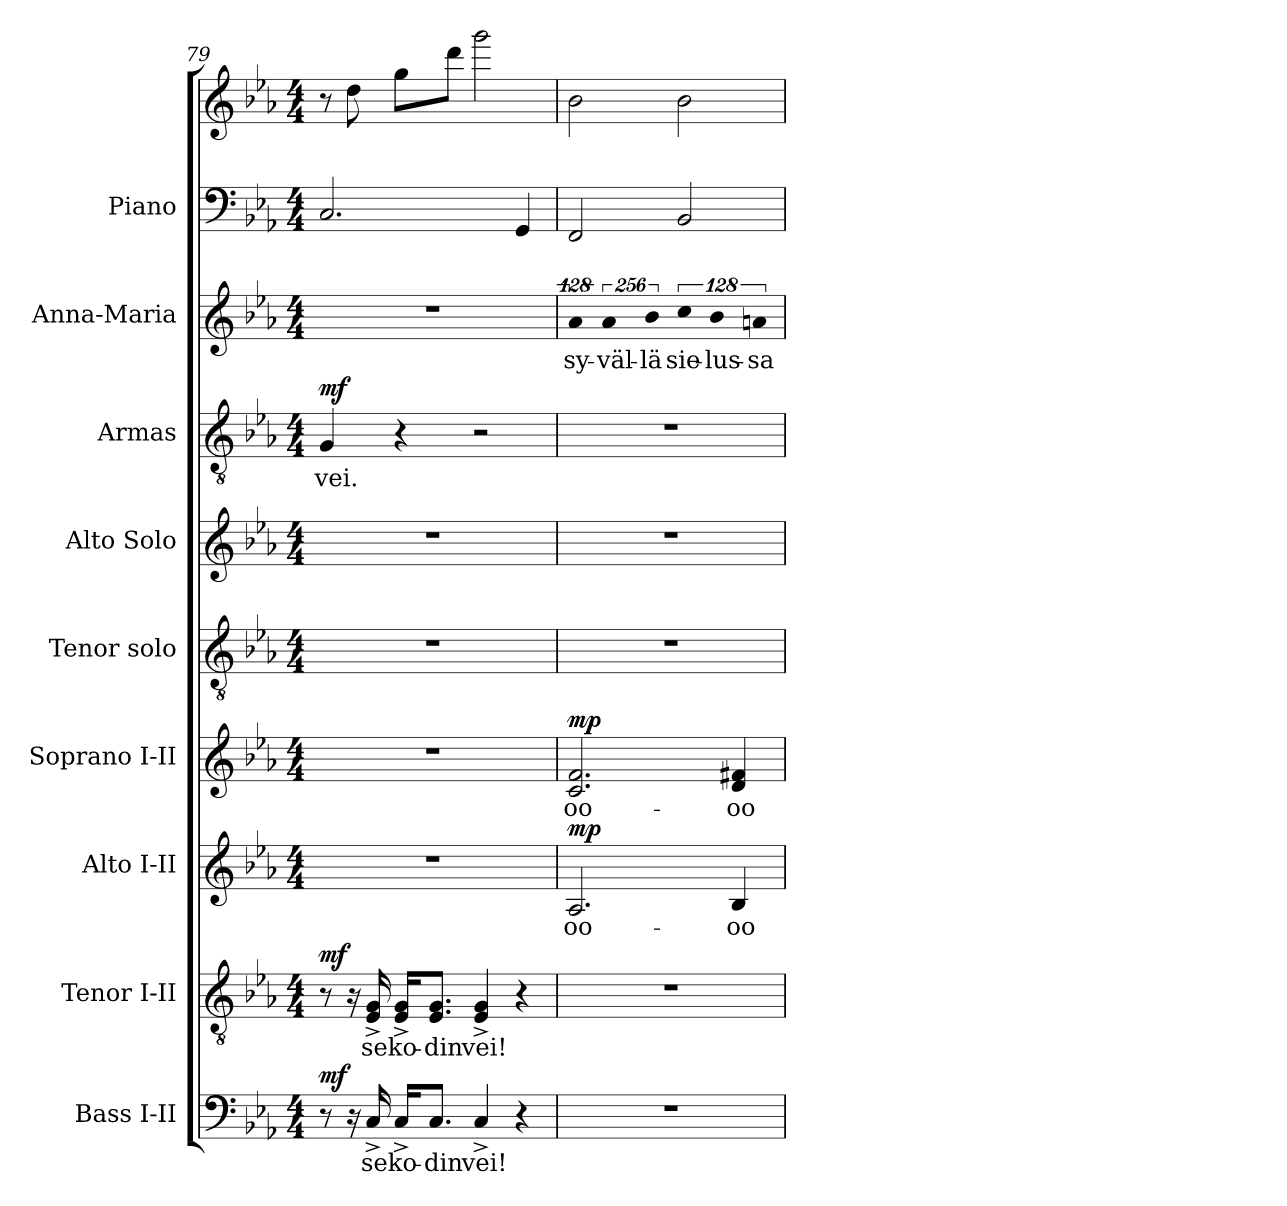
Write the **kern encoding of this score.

**kern	**text	**dynam	**kern	**text	**dynam	**kern	**text	**dynam	**kern	**text	**dynam	**kern	**kern	**kern	**text	**dynam	**kern	**text	**kern	**kern
*part9	*part9	*part9	*part8	*part8	*part8	*part7	*part7	*part7	*part6	*part6	*part6	*part5	*part4	*part3	*part3	*part3	*part2	*part2	*part1	*part1
*staff10	*staff10	*staff10	*staff9	*staff9	*staff9	*staff8	*staff8	*staff8	*staff7	*staff7	*staff7	*staff6	*staff5	*staff4	*staff4	*staff4	*staff3	*staff3	*staff2	*staff1
*I"Bass I-II	*	*	*I"Tenor I-II	*	*	*I"Alto I-II	*	*	*I"Soprano I-II	*	*	*I"Tenor solo	*I"Alto Solo	*I"Armas	*	*	*I"Anna-Maria	*	*I"Piano	*
*I'B.	*	*	*I'T.	*	*	*I'A.	*	*	*I'S.	*	*	*I'T. Solo	*I'A. Solo	*I'Armas	*	*	*I'A-M	*	*I'Pno.	*
*clefF4	*	*	*clefGv2	*	*	*clefG2	*	*	*clefG2	*	*	*clefGv2	*clefG2	*clefGv2	*	*	*clefG2	*	*clefF4	*clefG2
*	*	*	*ITrd7c12	*	*	*	*	*	*	*	*	*ITrd7c12	*	*ITrd7c12	*	*	*	*	*	*
*k[b-e-a-]	*	*	*k[b-e-a-]	*	*	*k[b-e-a-]	*	*	*k[b-e-a-]	*	*	*k[b-e-a-]	*k[b-e-a-]	*k[b-e-a-]	*	*	*k[b-e-a-]	*	*k[b-e-a-]	*k[b-e-a-]
*E-:	*	*	*E-:	*	*	*E-:	*	*	*E-:	*	*	*E-:	*E-:	*E-:	*	*	*E-:	*	*E-:	*E-:
*M4/4	*	*	*M4/4	*	*	*M4/4	*	*	*M4/4	*	*	*M4/4	*M4/4	*M4/4	*	*	*M4/4	*	*M4/4	*M4/4
=79	=79	=79	=79	=79	=79	=79	=79	=79	=79	=79	=79	=79	=79	=79	=79	=79	=79	=79	=79	=79
!	!	!	!	!	!	!	!	!	!	!	!	!	!	!	!LO:LY:b:color=#000000	!	!	!	!	!
8r	.	mf	8r	.	mf	1r	.	.	1r	.	.	1r	1r	4GGi/	vei.	mf	1r	.	2.Ci/	8r
16r	.	.	16r	.	.	.	.	.	.	.	.	.	.	.	.	.	.	.	.	8ddi\
!	!LO:LY:b:color=#000000	!	!	!	!	!	!	!	!	!	!	!	!	!	!	!	!	!	!	!
!	!	!	!	!LO:LY:b:color=#000000	!	!	!	!	!	!	!	!	!	!	!	!	!	!	!	!
16C^i/	se	.	16EE-i/^ 16GGi^	se	.	.	.	.	.	.	.	.	.	.	.	.	.	.	.	.
!	!LO:LY:b:color=#000000	!	!	!	!	!	!	!	!	!	!	!	!	!	!	!	!	!	!	!
!	!	!	!	!LO:LY:b:color=#000000	!	!	!	!	!	!	!	!	!	!	!	!	!	!	!	!
16C^i/KL	ko-	.	16EE-i/^ 16GGi^KL	ko-	.	.	.	.	.	.	.	.	.	4r	.	.	.	.	.	8ggi\L
!	!LO:LY:b:color=#000000	!	!	!	!	!	!	!	!	!	!	!	!	!	!	!	!	!	!	!
!	!	!	!	!LO:LY:b:color=#000000	!	!	!	!	!	!	!	!	!	!	!	!	!	!	!	!
8.Ci/J	-din	.	8.EE-i/ 8.GGiJ	-din	.	.	.	.	.	.	.	.	.	.	.	.	.	.	.	.
.	.	.	.	.	.	.	.	.	.	.	.	.	.	.	.	.	.	.	.	8dddi\J
!	!LO:LY:b:color=#000000	!	!	!	!	!	!	!	!	!	!	!	!	!	!	!	!	!	!	!
!	!	!	!	!LO:LY:b:color=#000000	!	!	!	!	!	!	!	!	!	!	!	!	!	!	!	!
4C^i/	vei!	.	4EE-i/^ 4GGi^	vei!	.	.	.	.	.	.	.	.	.	2r	.	.	.	.	.	2gggi\
4r	.	.	4r	.	.	.	.	.	.	.	.	.	.	.	.	.	.	.	4GGi/	.
=80	=80	=80	=80	=80	=80	=80	=80	=80	=80	=80	=80	=80	=80	=80	=80	=80	=80	=80	=80	=80
!	!	!	!	!	!	!	!LO:LY:b:color=#000000	!	!	!	!	!	!	!	!	!	!	!	!	!
!	!	!	!	!	!	!	!	!	!	!LO:LY:b:color=#000000	!	!	!	!	!	!	!LO:N:vis=4	!	!	!
!	!	!	!	!	!	!	!	!	!	!	!	!	!	!	!	!	!	!LO:LY:b:color=#000000	!	!
1r	.	.	1r	.	.	2.A-i/	oo-	mp	2.ci/ 2.fi	oo-	mp	1r	1r	1r	.	.	512%85a-i/	sy-	2FFi/	2b-i\
!	!	!	!	!	!	!	!	!	!	!	!	!	!	!	!	!	!LO:N:vis=4	!	!	!
!	!	!	!	!	!	!	!	!	!	!	!	!	!	!	!	!	!	!LO:LY:b:color=#000000	!	!
.	.	.	.	.	.	.	.	.	.	.	.	.	.	.	.	.	1024%171a-i/	-väl-	.	.
!	!	!	!	!	!	!	!	!	!	!	!	!	!	!	!	!	!LO:N:vis=4	!	!	!
!	!	!	!	!	!	!	!	!	!	!	!	!	!	!	!	!	!	!LO:LY:b:color=#000000	!	!
.	.	.	.	.	.	.	.	.	.	.	.	.	.	.	.	.	1024%171b-i\	-lä	.	.
!	!	!	!	!	!	!	!	!	!	!	!	!	!	!	!	!	!LO:N:vis=4	!	!	!
!	!	!	!	!	!	!	!	!	!	!	!	!	!	!	!	!	!	!LO:LY:b:color=#000000	!	!
.	.	.	.	.	.	.	.	.	.	.	.	.	.	.	.	.	512%85cci\	sie-	2BB-i/	2b-i\
!	!	!	!	!	!	!	!	!	!	!	!	!	!	!	!	!	!LO:N:vis=4	!	!	!
!	!	!	!	!	!	!	!	!	!	!	!	!	!	!	!	!	!	!LO:LY:b:color=#000000	!	!
.	.	.	.	.	.	.	.	.	.	.	.	.	.	.	.	.	1024%171b-i\	-lus-	.	.
!	!	!	!	!	!	!	!LO:LY:b:color=#000000	!	!	!	!	!	!	!	!	!	!	!	!	!
!	!	!	!	!	!	!	!	!	!	!LO:LY:b:color=#000000	!	!	!	!	!	!	!	!	!	!
.	.	.	.	.	.	4B-i/	-oo-	.	4di/ 4f#Xi	-oo-	.	.	.	.	.	.	.	.	.	.
!	!	!	!	!	!	!	!	!	!	!	!	!	!	!	!	!	!LO:N:vis=4	!	!	!
!	!	!	!	!	!	!	!	!	!	!	!	!	!	!	!	!	!	!LO:LY:b:color=#000000	!	!
.	.	.	.	.	.	.	.	.	.	.	.	.	.	.	.	.	1024%171ani/	-sa	.	.
=	=	=	=	=	=	=	=	=	=	=	=	=	=	=	=	=	=	=	=	=
*-	*-	*-	*-	*-	*-	*-	*-	*-	*-	*-	*-	*-	*-	*-	*-	*-	*-	*-	*-	*-
